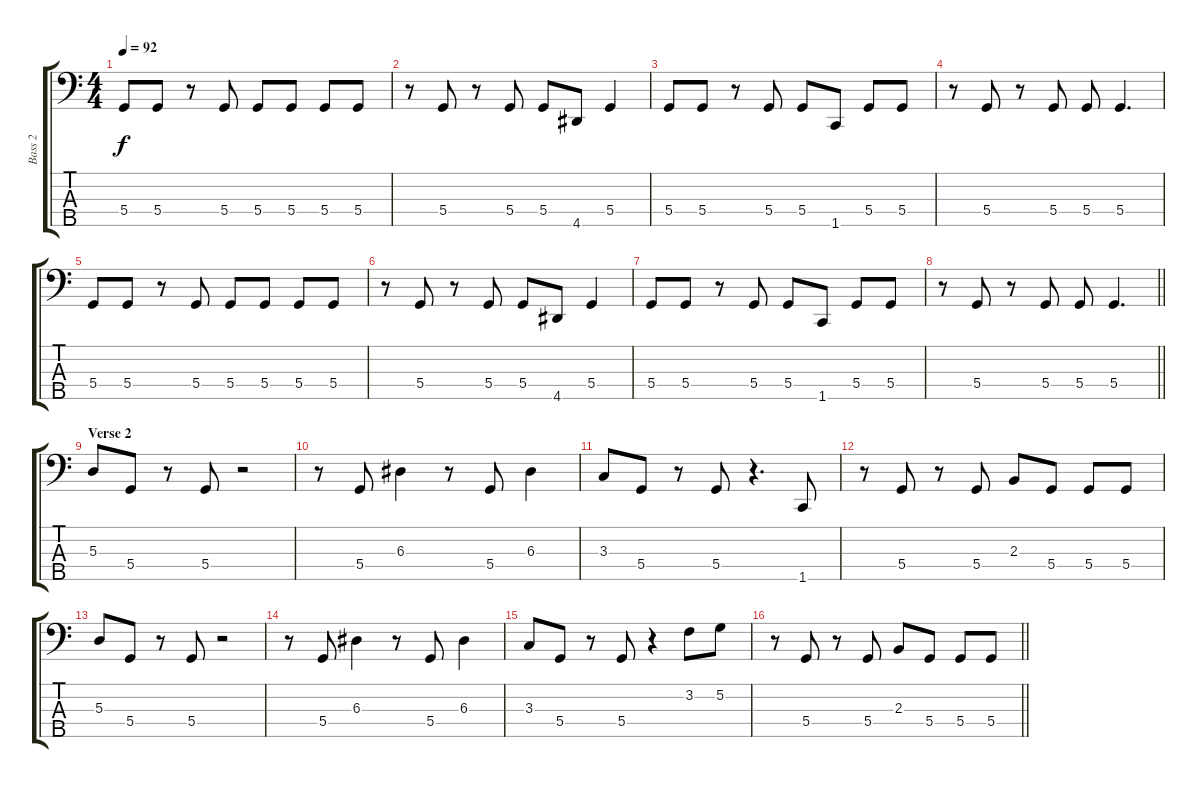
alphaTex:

\track ("Bass 2" "Bass 2") {instrument electricbassfinger}
\staff {score tabs}
\tuning (G2 D2 A1 D1 B0) {hide}
\ts (4 4)
\section ("" "")
\tempo 92
\clef f4
\ks c
5.4.8{dy f} 5.4.8 r.8 5.4.8 5.4.8 5.4.8 5.4.8 5.4.8 |
r.8 5.4.8 r.8 5.4.8 5.4.8 4.5.8 5.4.4 |
5.4.8 5.4.8 r.8 5.4.8 5.4.8 1.5.8 5.4.8 5.4.8 |
r.8 5.4.8 r.8 5.4.8 5.4.8 5.4.4{d} |
5.4.8 5.4.8 r.8 5.4.8 5.4.8 5.4.8 5.4.8 5.4.8 |
r.8 5.4.8 r.8 5.4.8 5.4.8 4.5.8 5.4.4 |
5.4.8 5.4.8 r.8 5.4.8 5.4.8 1.5.8 5.4.8 5.4.8 |
\barLineRight lightlight
r.8 5.4.8 r.8 5.4.8 5.4.8 5.4.4{d} |
\section ("" "Verse 2")
5.3.8 5.4.8 r.8 5.4.8 r.2 |
r.8 5.4.8 6.3.4 r.8 5.4.8 6.3.4 |
3.3.8 5.4.8 r.8 5.4.8 r.4{d} 1.5.8 |
r.8 5.4.8 r.8 5.4.8 2.3.8 5.4.8 5.4.8 5.4.8 |
5.3.8 5.4.8 r.8 5.4.8 r.2 |
r.8 5.4.8 6.3.4 r.8 5.4.8 6.3.4 |
3.3.8 5.4.8 r.8 5.4.8 r.4 3.2.8 5.2.8 |
\barLineRight lightlight
r.8 5.4.8 r.8 5.4.8 2.3.8 5.4.8 5.4.8 5.4.8
